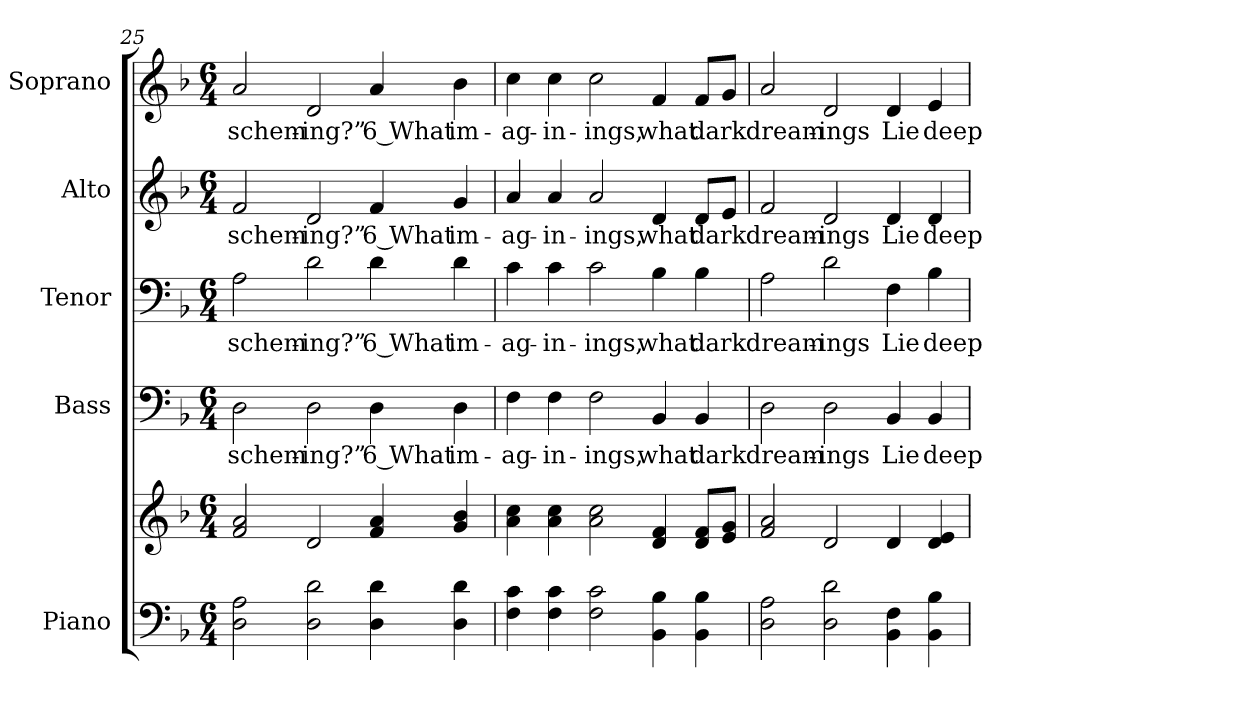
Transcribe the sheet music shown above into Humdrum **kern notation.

**kern	**kern	**kern	**text	**kern	**text	**kern	**text	**kern	**text
*part5	*part5	*part4	*part4	*part3	*part3	*part2	*part2	*part1	*part1
*staff6	*staff5	*staff4	*staff4	*staff3	*staff3	*staff2	*staff2	*staff1	*staff1
*I"Piano	*	*I"Bass	*	*I"Tenor	*	*I"Alto	*	*I"Soprano	*
*I'Pno.	*	*I'B.	*	*I'T.	*	*I'A.	*	*I'S.	*
*clefF4	*clefG2	*clefF4	*	*clefF4	*	*clefG2	*	*clefG2	*
*k[b-]	*k[b-]	*k[b-]	*	*k[b-]	*	*k[b-]	*	*k[b-]	*
*F:	*F:	*F:	*	*F:	*	*F:	*	*F:	*
*M6/4	*M6/4	*M6/4	*	*M6/4	*	*M6/4	*	*M6/4	*
=25	=25	=25	=25	=25	=25	=25	=25	=25	=25
!	!	!	!LO:LY:b:color=#000000	!	!	!	!	!	!
!	!	!	!	!	!LO:LY:b:color=#000000	!	!	!	!
!	!	!	!	!	!	!	!LO:LY:b:color=#000000	!	!
!	!	!	!	!	!	!	!	!	!LO:LY:b:color=#000000
2Di\ 2Ai	2fi/ 2ai	2Di\	schem-	2Ai\	schem-	2fi/	schem-	2ai/	schem-
!	!	!	!LO:LY:b:color=#000000	!	!	!	!	!	!
!	!	!	!	!	!LO:LY:b:color=#000000	!	!	!	!
!	!	!	!	!	!	!	!LO:LY:b:color=#000000	!	!
!	!	!	!	!	!	!	!	!	!LO:LY:b:color=#000000
2Di\ 2di	2di/	2Di\	-ing?”	2di\	-ing?”	2di/	-ing?”	2di/	-ing?”
!	!	!	!LO:LY:b:color=#000000	!	!	!	!	!	!
!	!	!	!	!	!LO:LY:b:color=#000000	!	!	!	!
!	!	!	!	!	!	!	!LO:LY:b:color=#000000	!	!
!	!	!	!	!	!	!	!	!	!LO:LY:b:color=#000000
4Di\ 4di	4fi/ 4ai	4Di\	6 What	4di\	6 What	4fi/	6 What	4ai/	6 What
!	!	!	!LO:LY:b:color=#000000	!	!	!	!	!	!
!	!	!	!	!	!LO:LY:b:color=#000000	!	!	!	!
!	!	!	!	!	!	!	!LO:LY:b:color=#000000	!	!
!	!	!	!	!	!	!	!	!	!LO:LY:b:color=#000000
4Di\ 4di	4gi/ 4b-i	4Di\	im-	4di\	im-	4gi/	im-	4b-i\	im-
!!LO:PB:g=z
=26	=26	=26	=26	=26	=26	=26	=26	=26	=26
!	!	!	!LO:LY:b:color=#000000	!	!	!	!	!	!
!	!	!	!	!	!LO:LY:b:color=#000000	!	!	!	!
!	!	!	!	!	!	!	!LO:LY:b:color=#000000	!	!
!	!	!	!	!	!	!	!	!	!LO:LY:b:color=#000000
4Fi\ 4ci	4ai\ 4cci	4Fi\	-ag-	4ci\	-ag-	4ai/	-ag-	4cci\	-ag-
!	!	!	!LO:LY:b:color=#000000	!	!	!	!	!	!
!	!	!	!	!	!LO:LY:b:color=#000000	!	!	!	!
!	!	!	!	!	!	!	!LO:LY:b:color=#000000	!	!
!	!	!	!	!	!	!	!	!	!LO:LY:b:color=#000000
4Fi\ 4ci	4ai\ 4cci	4Fi\	-in-	4ci\	-in-	4ai/	-in-	4cci\	-in-
!	!	!	!LO:LY:b:color=#000000	!	!	!	!	!	!
!	!	!	!	!	!LO:LY:b:color=#000000	!	!	!	!
!	!	!	!	!	!	!	!LO:LY:b:color=#000000	!	!
!	!	!	!	!	!	!	!	!	!LO:LY:b:color=#000000
2Fi\ 2ci	2ai\ 2cci	2Fi\	-ings,	2ci\	-ings,	2ai/	-ings,	2cci\	-ings,
!	!	!	!LO:LY:b:color=#000000	!	!	!	!	!	!
!	!	!	!	!	!LO:LY:b:color=#000000	!	!	!	!
!	!	!	!	!	!	!	!LO:LY:b:color=#000000	!	!
!	!	!	!	!	!	!	!	!	!LO:LY:b:color=#000000
4BB-i\ 4B-i	4di/ 4fi	4BB-i/	what	4B-i\	what	4di/	what	4fi/	what
!	!	!	!LO:LY:b:color=#000000	!	!	!	!	!	!
!	!	!	!	!	!LO:LY:b:color=#000000	!	!	!	!
!	!	!	!	!	!	!	!LO:LY:b:color=#000000	!	!
!	!	!	!	!	!	!	!	!	!LO:LY:b:color=#000000
4BB-i\ 4B-i	8di/ 8fiL	4BB-i/	dark	4B-i\	dark	8di/L	dark	8fi/L	dark
.	8ei/ 8giJ	.	.	.	.	8ei/J	.	8gi/J	.
=27	=27	=27	=27	=27	=27	=27	=27	=27	=27
!	!	!	!LO:LY:b:color=#000000	!	!	!	!	!	!
!	!	!	!	!	!LO:LY:b:color=#000000	!	!	!	!
!	!	!	!	!	!	!	!LO:LY:b:color=#000000	!	!
!	!	!	!	!	!	!	!	!	!LO:LY:b:color=#000000
2Di\ 2Ai	2fi/ 2ai	2Di\	dream-	2Ai\	dream-	2fi/	dream-	2ai/	dream-
!	!	!	!LO:LY:b:color=#000000	!	!	!	!	!	!
!	!	!	!	!	!LO:LY:b:color=#000000	!	!	!	!
!	!	!	!	!	!	!	!LO:LY:b:color=#000000	!	!
!	!	!	!	!	!	!	!	!	!LO:LY:b:color=#000000
2Di\ 2di	2di/	2Di\	-ings	2di\	-ings	2di/	-ings	2di/	-ings
!	!	!	!LO:LY:b:color=#000000	!	!	!	!	!	!
!	!	!	!	!	!LO:LY:b:color=#000000	!	!	!	!
!	!	!	!	!	!	!	!LO:LY:b:color=#000000	!	!
!	!	!	!	!	!	!	!	!	!LO:LY:b:color=#000000
4BB-i\ 4Fi	4di/	4BB-i/	Lie	4Fi\	Lie	4di/	Lie	4di/	Lie
!	!	!	!LO:LY:b:color=#000000	!	!	!	!	!	!
!	!	!	!	!	!LO:LY:b:color=#000000	!	!	!	!
!	!	!	!	!	!	!	!LO:LY:b:color=#000000	!	!
!	!	!	!	!	!	!	!	!	!LO:LY:b:color=#000000
4BB-i\ 4B-i	4di/ 4ei	4BB-i/	deep	4B-i\	deep	4di/	deep	4ei/	deep
=	=	=	=	=	=	=	=	=	=
*-	*-	*-	*-	*-	*-	*-	*-	*-	*-
